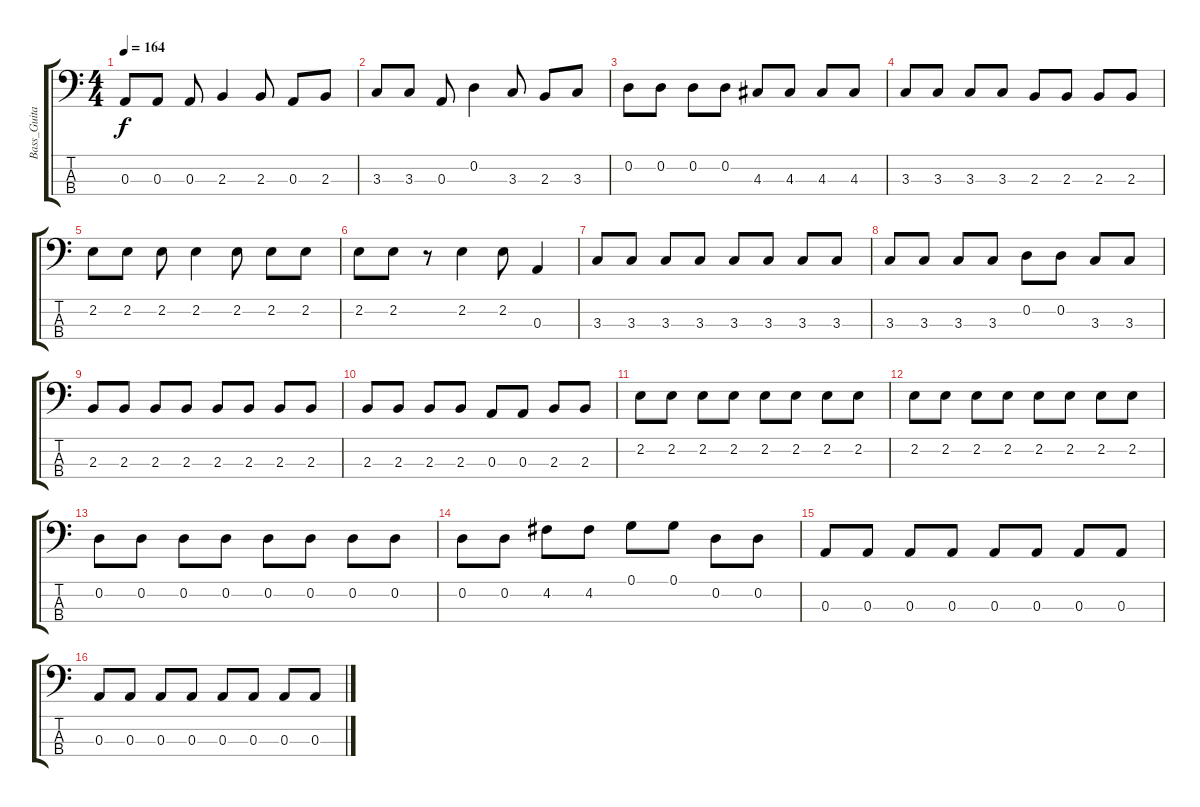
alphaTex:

\track ("Bass_Guitar" "Bass_Guita") {instrument electricbassfinger}
\staff {score tabs}
\tuning (G2 D2 A1 E1) {hide}
\ts (4 4)
\tempo 164
\clef f4
\ks c
0.3.8{dy f} 0.3.8 0.3.8 2.3.4 2.3.8 0.3.8 2.3.8 |
3.3.8 3.3.8 0.3.8 0.2.4 3.3.8 2.3.8 3.3.8 |
0.2.8 0.2.8 0.2.8 0.2.8 4.3.8 4.3.8 4.3.8 4.3.8 |
3.3.8 3.3.8 3.3.8 3.3.8 2.3.8 2.3.8 2.3.8 2.3.8 |
2.2.8 2.2.8 2.2.8 2.2.4 2.2.8 2.2.8 2.2.8 |
2.2.8 2.2.8 r.8 2.2.4 2.2.8 0.3.4 |
3.3.8 3.3.8 3.3.8 3.3.8 3.3.8 3.3.8 3.3.8 3.3.8 |
3.3.8 3.3.8 3.3.8 3.3.8 0.2.8 0.2.8 3.3.8 3.3.8 |
2.3.8 2.3.8 2.3.8 2.3.8 2.3.8 2.3.8 2.3.8 2.3.8 |
2.3.8 2.3.8 2.3.8 2.3.8 0.3.8 0.3.8 2.3.8 2.3.8 |
2.2.8 2.2.8 2.2.8 2.2.8 2.2.8 2.2.8 2.2.8 2.2.8 |
2.2.8 2.2.8 2.2.8 2.2.8 2.2.8 2.2.8 2.2.8 2.2.8 |
0.2.8 0.2.8 0.2.8 0.2.8 0.2.8 0.2.8 0.2.8 0.2.8 |
0.2.8 0.2.8 4.2.8 4.2.8 0.1.8 0.1.8 0.2.8 0.2.8 |
0.3.8 0.3.8 0.3.8 0.3.8 0.3.8 0.3.8 0.3.8 0.3.8 |
0.3.8 0.3.8 0.3.8 0.3.8 0.3.8 0.3.8 0.3.8 0.3.8
